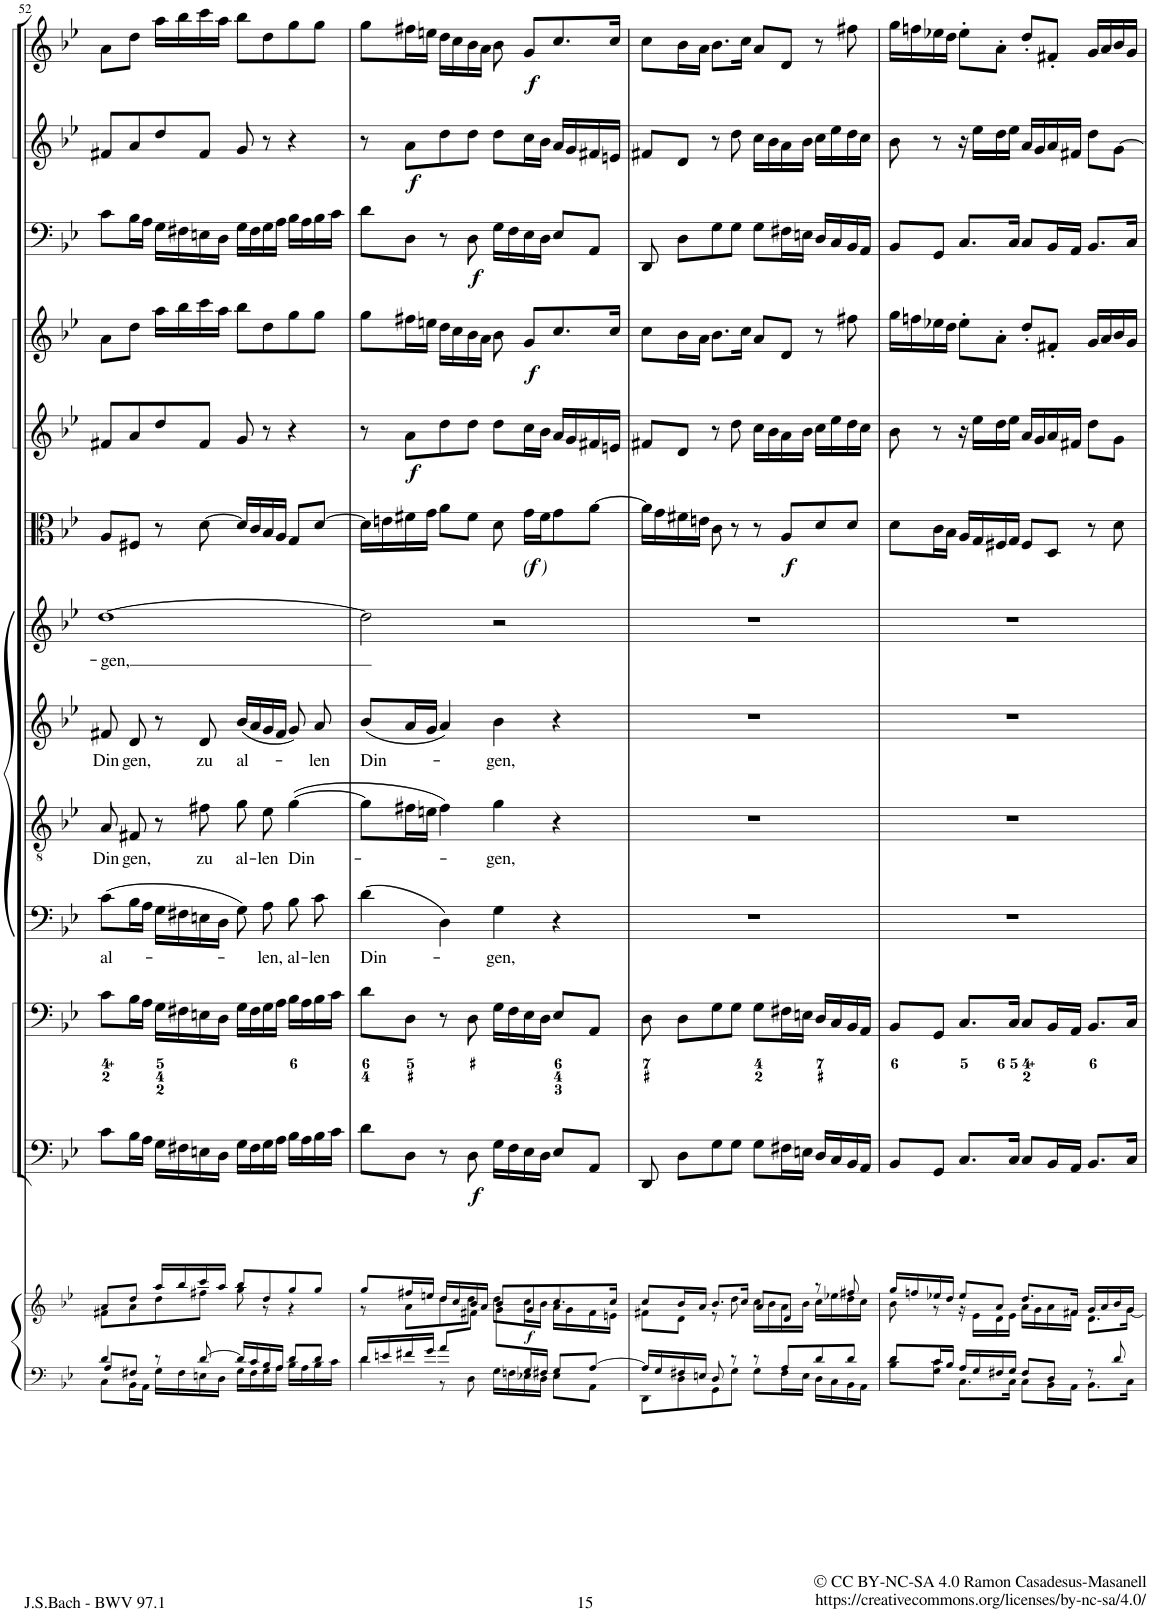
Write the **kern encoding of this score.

**kern	**kern	**kern	**kern	**kern	**text	**kern	**text	**kern	**text	**kern	**text	**kern	**kern	**kern	**kern	**kern	**kern
*part13	*part13	*part12	*part11	*part10	*part10	*part9	*part9	*part8	*part8	*part7	*part7	*part6	*part5	*part4	*part3	*part2	*part1
*staff14	*staff13	*staff12	*staff11	*staff10	*staff10	*staff9	*staff9	*staff8	*staff8	*staff7	*staff7	*staff6	*staff5	*staff4	*staff3	*staff2	*staff1
*I"Piano reduction	*	*I"Violoncello  e Violone	*I"Organo	*I"Basso	*	*I"Tenore	*	*I"Alto	*	*I"Soprano	*	*I"Viola	*I"Violino II	*I"Violino I	*I"Fagotti	*I"Oboe II	*I"Oboe I
*I'Pno	*	*	*	*	*	*	*	*	*	*	*	*	*	*	*	*I'Ob	*I'Ob
!!LO:PB:g=z
*clefF4	*clefG2	*clefF4	*clefF4	*clefF4	*	*clefGv2	*	*clefG2	*	*clefG2	*	*clefC3	*clefG2	*clefG2	*clefF4	*clefG2	*clefG2
*k[b-e-]	*k[b-e-]	*k[b-e-]	*k[b-e-]	*k[b-e-]	*	*k[b-e-]	*	*k[b-e-]	*	*k[b-e-]	*	*k[b-e-]	*k[b-e-]	*k[b-e-]	*k[b-e-]	*k[b-e-]	*k[b-e-]
*M4/4	*M4/4	*M4/4	*M4/4	*M4/4	*	*M4/4	*	*M4/4	*	*M4/4	*	*M4/4	*M4/4	*M4/4	*M4/4	*M4/4	*M4/4
*met(c)	*met(c)	*met(c)	*met(c)	*met(c)	*	*met(c)	*	*met(c)	*	*met(c)	*	*met(c)	*met(c)	*met(c)	*met(c)	*met(c)	*met(c)
=52	=52	=52	=52	=52	=52	=52	=52	=52	=52	=52	=52	=52	=52	=52	=52	=52	=52
*^	*^	*	*	*	*	*	*	*	*	*	*	*	*	*	*	*	*
*	*^	*	*	*	*	*	*	*	*	*	*	*	*	*	*	*	*	*	*
!	!	!	!	!	!	!	!	!LO:LY:b	!	!LO:LY:b	!	!LO:LY:b	!	!LO:LY:b	!	!	!	!	!	!
4d/	8C\L	8A/L	8a/L	8f#X\L	8c\L	8c\L	(8c\L	al-	8A/	Din-	8f#X/	Din-	[1dd	-gen,	8A/L	8f#X/L	8a\L	8c\L	8f#X/L	8a\L
!	!	!	!	!	!	!	!	!	!	!LO:LY:b	!	!LO:LY:b	!	!	!	!	!	!	!	!
.	16BB-\L	8F#X/J	8dd/J	8a\	16B-\L	16B-\L	16B-\L	.	8F#X/	-gen,	8d/	-gen,	.	.	8F#X/J	8a/	8dd\J	16B-\L	8a/	8dd\J
.	16AA\JJ	.	.	.	16A\JJ	16A\JJ	16A\JJ	.	.	.	.	.	.	.	.	.	.	16A\JJ	.	.
8r	16G\LL	4ryy	16aa/LL	8dd\	16G\LL	16G\LL	16G\LL	.	8r	.	8r	.	.	.	8r	8dd/	16aa\LL	16G\LL	8dd/	16aa\LL
.	16F#\	.	16bb-/	.	16F#X\	16F#X\	16F#X\	.	.	.	.	.	.	.	.	.	16bb-\	16F#X\	.	16bb-\
!	!	!	!	!	!	!	!	!	!	!LO:LY:b	!	!LO:LY:b	!	!	!	!	!	!	!	!
[8d/	16En\	.	16ccc/	8ff#X\J	16En\	16En\	16En\	.	8f#X\	zu	8d/	zu	.	.	[8d\	8f#/J	16ccc\	16En\	8f#/J	16ccc\
.	16D\JJ	.	16aa/JJ	.	16D\JJ	16D\JJ	16D\JJ	.	.	.	.	.	.	.	.	.	16aa\JJ	16D\JJ	.	16aa\JJ
!	!	!	!	!	!	!	!	!	!	!LO:LY:b	!	!LO:LY:b	!	!	!	!	!	!	!	!
16d/LL]	16G\LL	2ryy	8bb-/L	8gg\	16G\LL	16G\LL	8G\)	.	8g\	al-	(16b-/LL	al-	.	.	16d/LL]	8g/	8bb-\L	16G\LL	8g/	8bb-\L
16c/	16F#\	.	.	.	16F#\	16F#\	.	.	.	.	16a/	.	.	.	16c/	.	.	16F#\	.	.
!	!	!	!	!	!	!	!	!LO:LY:b	!	!LO:LY:b	!	!	!	!	!	!	!	!	!	!
16B-/	16G\	.	8dd/	8r	16G\	16G\	8A\	-len,	8e-\	-len	16g/	.	.	.	16B-/	8r	8dd\	16G\	8r	8dd\
16A/JJ	16A\JJ	.	.	.	16A\JJ	16A\JJ	.	.	.	.	16f#/JJ	.	.	.	16A/JJ	.	.	16A\JJ	.	.
!	!	!	!	!	!	!	!	!LO:LY:b	!	!LO:LY:b	!	!	!	!	!	!	!	!	!	!
8d/L	16B-\LL	.	8gg/	4r	16B-\LL	16B-\LL	8B-\	al-	([4g\	Din-	8g/)	.	.	.	8G/L	4r	8gg\	16B-\LL	4r	8gg\
.	16A\	.	.	.	16A\	16A\	.	.	.	.	.	.	.	.	.	.	.	16A\	.	.
!	!	!	!	!	!	!	!	!LO:LY:b	!	!	!	!LO:LY:b	!	!	!	!	!	!	!	!
8d/J	16B-\	.	8gg/J	.	16B-\	16B-\	8c\	-len	.	.	8a/	-len	.	.	[8d/J	.	8gg\J	16B-\	.	8gg\J
.	16c\JJ	.	.	.	16c\JJ	16c\JJ	.	.	.	.	.	.	.	.	.	.	.	16c\JJ	.	.
*	*v	*v	*	*	*	*	*	*	*	*	*	*	*	*	*	*	*	*	*	*
=53	=53	=53	=53	=53	=53	=53	=53	=53	=53	=53	=53	=53	=53	=53	=53	=53	=53	=53	=53
*	*	*	*^	*	*	*	*	*	*	*	*	*	*	*	*	*	*	*	*
!	!	!	!	!	!	!	!	!LO:LY:b	!	!	!	!LO:LY:b	!	!	!	!	!	!	!	!
16d/LL	4d\	8gg/L	8r	4.ryy	8d\L	8d\L	(4d\	Din-	8g\L]	.	(8b-/L	Din-	2dd\]	.	16d\LL]	8r	8gg\L	8d\L	8r	8gg\L
16en/	.	.	.	.	.	.	.	.	.	.	.	.	.	.	16en\	.	.	.	.	.
16f#X/	.	16ff#X/L	8a\L	.	8D\J	8D\J	.	.	16f#X\L	.	16a/L	.	.	.	16f#X\	8a\L	16ff#X\L	8D\J	8a\L	16ff#X\L
16g/JJ	.	16een/JJ	.	.	.	.	.	.	16en\JJ	.	16g/JJ	.	.	.	16g\JJ	.	16een\JJ	.	.	16een\JJ
8a/L	8r	16dd/LL	8dd\	.	8r	8r	4D\)	.	4f#\)	.	4a/)	.	.	.	8a\L	8dd\	16dd\LL	8r	8dd\	16dd\LL
.	.	16cc/	.	.	.	.	.	.	.	.	.	.	.	.	.	.	16cc\	.	.	16cc\
4ryy	8D\	16b-/	8dd\J	8f#X\J	8D\	8D\	.	.	.	.	.	.	.	.	8f#\J	8dd\J	16b-\	8D\	8dd\J	16b-\
.	.	16a/JJ	.	.	.	.	.	.	.	.	.	.	.	.	.	.	16a\JJ	.	.	16a\JJ
!	!	!	!	!	!	!	!	!LO:LY:b	!	!LO:LY:b	!	!LO:LY:b	!	!	!	!	!	!	!	!
.	16G\LL	8b-/L	8dd\L	8g\L	16G\LL	16G\LL	4G\	-gen,	4g\	-gen,	4b-\	-gen,	2r	.	8d\	8dd\L	8b-\	16G\LL	8dd\L	8b-\
.	16Fn\	.	.	.	16F\	16F\	.	.	.	.	.	.	.	.	.	.	.	16F\	.	.
!	!	!	!	!	!	!	!	!	!	!	!	!	!	!	!LO:TX:b:i:t=(	!	!	!	!	!
!	!	!	!	!	!	!	!	!	!	!	!	!	!	!	!LO:TX:b:i:t=)	!	!	!	!	!
16G/L	16E-X\	8g/	16cc\L	4.ryy	16E-\	16E-\	.	.	.	.	.	.	.	.	16g\LL	16cc\L	8g/L	16E-\	16cc\L	8g/L
16F#X/JJ	16D\JJ	.	16b-\JJ	.	16D\JJ	16D\JJ	.	.	.	.	.	.	.	.	16f#\J	16b-\JJ	.	16D\JJ	16b-\JJ	.
8G/L	8E-\L	8.cc/	16a\LL	.	8E-/L	8E-/L	4r	.	4r	.	4r	.	.	.	8g\	16a/LL	8.cc/	8E-/L	16a/LL	8.cc/
.	.	.	16g\	.	.	.	.	.	.	.	.	.	.	.	.	16g/	.	.	16g/	.
[8A/J	8AA\J	.	16f#\	.	8AA/J	8AA/J	.	.	.	.	.	.	.	.	[8a\J	16f#X/	.	8AA/J	16f#X/	.
.	.	16cc/Jk	16en\JJ	.	.	.	.	.	.	.	.	.	.	.	.	16en/JJ	16cc/Jk	.	16en/JJ	16cc/Jk
*	*	*	*v	*v	*	*	*	*	*	*	*	*	*	*	*	*	*	*	*	*
=54	=54	=54	=54	=54	=54	=54	=54	=54	=54	=54	=54	=54	=54	=54	=54	=54	=54	=54	=54
16A/LL]	8DD\L	8cc/L	8f#X\L	8DD/	8D\	1r	.	1r	.	1r	.	1r	.	16a\LL]	8f#X/L	8cc\L	8DD/	8f#X/L	8cc\L
16G/	.	.	.	.	.	.	.	.	.	.	.	.	.	16g\	.	.	.	.	.
16F#X/	8D\	16b-/L	8d\J	8D\L	8D\L	.	.	.	.	.	.	.	.	16f#X\	8d/J	16b-\L	8D\L	8d/J	16b-\L
16En/JJ	.	16a/JJ	.	.	.	.	.	.	.	.	.	.	.	16en\JJ	.	16a\JJ	.	.	16a\JJ
8D/	8GG\	8.b-/L	8r	8G\	8G\	.	.	.	.	.	.	.	.	8c\	8r	8.b-\L	8G\	8r	8.b-\L
8r	8G\J	.	8dd\	8G\J	8G\J	.	.	.	.	.	.	.	.	8r	8dd\	.	8G\J	8dd\	.
.	.	16cc/Jk	.	.	.	.	.	.	.	.	.	.	.	.	.	16cc\Jk	.	.	16cc\Jk
8r	8G\L	8a/L	16cc\LL	8G\L	8G\L	.	.	.	.	.	.	.	.	8r	16cc\LL	8a/L	8G\L	16cc\LL	8a/L
.	.	.	16b-\	.	.	.	.	.	.	.	.	.	.	.	16b-\	.	.	16b-\	.
8A/L	16F#\L	8d/J	16a\	16F#X\L	16F#X\L	.	.	.	.	.	.	.	.	8A/L	16a\	8d/J	16F#X\L	16a\	8d/J
.	16E\JJ	.	16b-\JJ	16En\JJ	16En\JJ	.	.	.	.	.	.	.	.	.	16b-\JJ	.	16En\JJ	16b-\JJ	.
8d/	16D\LL	8r	16cc\LL	16D/LL	16D/LL	.	.	.	.	.	.	.	.	8d/	16cc\LL	8r	16D/LL	16cc\LL	8r
.	16C\	.	16ee-X\	16C/	16C/	.	.	.	.	.	.	.	.	.	16ee-\	.	16C/	16ee-\	.
8d/J	16BB-\	8ff#X/	16dd\	16BB-/	16BB-/	.	.	.	.	.	.	.	.	8d/J	16dd\	8ff#X\	16BB-/	16dd\	8ff#X\
.	16AA\JJ	.	16cc\JJ	16AA/JJ	16AA/JJ	.	.	.	.	.	.	.	.	.	16cc\JJ	.	16AA/JJ	16cc\JJ	.
=55	=55	=55	=55	=55	=55	=55	=55	=55	=55	=55	=55	=55	=55	=55	=55	=55	=55	=55	=55
8d/L	8B-\ 8d\L	16gg/LL	8b-\	8BB-/L	8BB-/L	1r	.	1r	.	1r	.	1r	.	8d\L	8b-\	16gg\LL	8BB-/L	8b-\	16gg\LL
.	.	16ffn/	.	.	.	.	.	.	.	.	.	.	.	.	.	16ffn\	.	.	16ffn\
16c/L	8G\ 8c\J	16ee-X/	8r	8GG/J	8GG/J	.	.	.	.	.	.	.	.	16c\L	8r	16ee-X\	8GG/J	8r	16ee-X\
16B-/JJ	.	16dd/JJ	.	.	.	.	.	.	.	.	.	.	.	16B-\JJ	.	16dd\JJ	.	.	16dd\JJ
16A/LL	8.C\L	8ee-/L	16r	8.C/L	8.C/L	.	.	.	.	.	.	.	.	16A/LL	16r	8ee-'\L	8.C/L	16r	8ee-'\L
16G/	.	.	16e-\LL	.	.	.	.	.	.	.	.	.	.	16G/	16ee-\LL	.	.	16ee-\LL	.
16F#X/	.	8a/J	16d\	.	.	.	.	.	.	.	.	.	.	16F#X/	16dd\	8a'\J	.	16dd\	8a'\J
16G/JJ	16C\Jk	.	16e-\JJ	16C/Jk	16C/Jk	.	.	.	.	.	.	.	.	16G/JJ	16ee-\JJ	.	16C/Jk	16ee-\JJ	.
8F#/L	8C\L	8.dd/L	16a\LL	8C/L	8C/L	.	.	.	.	.	.	.	.	8F#/L	16a/LL	8dd'/L	8C/L	16a/LL	8dd'/L
.	.	.	16g\	.	.	.	.	.	.	.	.	.	.	.	16g/	.	.	16g/	.
8D/J	16BB-\L	.	16a\	16BB-/L	16BB-/L	.	.	.	.	.	.	.	.	8D/J	16a/	8f#X'/J	16BB-/L	16a/	8f#X'/J
.	16AA\JJ	16f#X/Jk	16f#\JJ	16AA/JJ	16AA/JJ	.	.	.	.	.	.	.	.	.	16f#X/JJ	.	16AA/JJ	16f#X/JJ	.
8r	8.BB-\L	16g/LL	8.d\L	8.BB-/L	8.BB-/L	.	.	.	.	.	.	.	.	8r	8dd\L	16g/LL	8.BB-/L	8dd\L	16g/LL
.	.	16a/	.	.	.	.	.	.	.	.	.	.	.	.	.	16a/	.	.	16a/
8d/	.	16b-/	.	.	.	.	.	.	.	.	.	.	.	8d\	8g\J	16b-/	.	[8g\J	16b-/
.	16C\Jk	16g/JJ	[16g\Jk	16C/Jk	16C/Jk	.	.	.	.	.	.	.	.	.	.	16g/JJ	16C/Jk	.	16g/JJ
*v	*v	*	*	*	*	*	*	*	*	*	*	*	*	*	*	*	*	*	*
*	*v	*v	*	*	*	*	*	*	*	*	*	*	*	*	*	*	*	*
=	=	=	=	=	=	=	=	=	=	=	=	=	=	=	=	=	=
*-	*-	*-	*-	*-	*-	*-	*-	*-	*-	*-	*-	*-	*-	*-	*-	*-	*-
